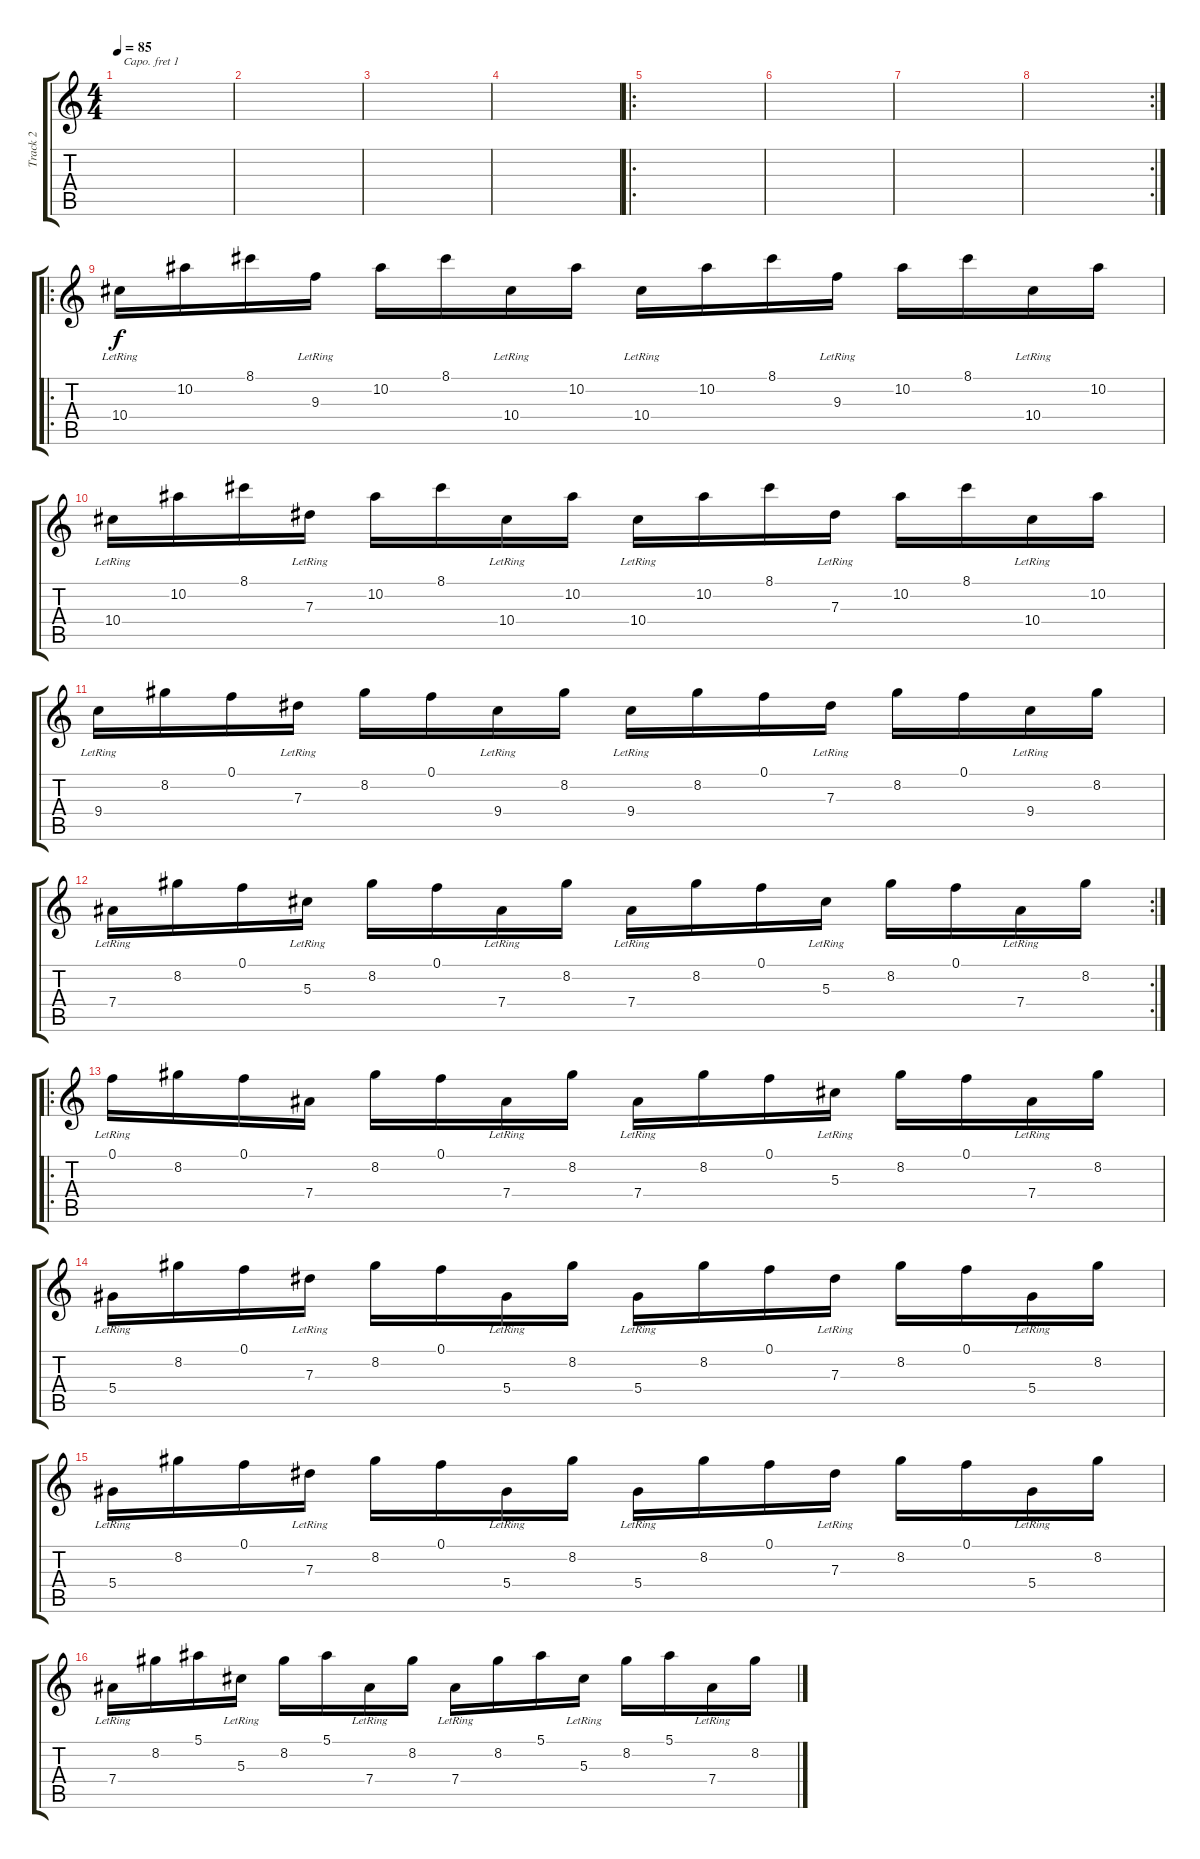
\track ("Track 2" "Track 2") {instrument acousticguitarnylon}
\staff {score tabs}
\capo 1
\tuning (E4 B3 G3 D3 A2 E2) {hide}
\ts (4 4)
\tempo 85
\clef g2
\ks c
|
|
|
|
\ro
|
|
|
\rc 2
|
\ro
10.4{lr}.16 10.2.16 8.1.16 9.3{lr}.16 10.2.16 8.1.16 10.4{lr}.16 10.2.16 10.4{lr}.16 10.2.16 8.1.16 9.3{lr}.16 10.2.16 8.1.16 10.4{lr}.16 10.2.16 |
10.4{lr}.16 10.2.16 8.1.16 7.3{lr}.16 10.2.16 8.1.16 10.4{lr}.16 10.2.16 10.4{lr}.16 10.2.16 8.1.16 7.3{lr}.16 10.2.16 8.1.16 10.4{lr}.16 10.2.16 |
9.4{lr}.16 8.2.16 0.1.16 7.3{lr}.16 8.2.16 0.1.16 9.4{lr}.16 8.2.16 9.4{lr}.16 8.2.16 0.1.16 7.3{lr}.16 8.2.16 0.1.16 9.4{lr}.16 8.2.16 |
\rc 2
7.4{lr}.16 8.2.16 0.1.16 5.3{lr}.16 8.2.16 0.1.16 7.4{lr}.16 8.2.16 7.4{lr}.16 8.2.16 0.1.16 5.3{lr}.16 8.2.16 0.1.16 7.4{lr}.16 8.2.16 |
\ro
0.1{lr}.16{volume 14} 8.2.16 0.1.16 7.4.16 8.2.16 0.1.16 7.4{lr}.16 8.2.16 7.4{lr}.16 8.2.16 0.1.16 5.3{lr}.16 8.2.16 0.1.16 7.4{lr}.16 8.2.16 |
5.4{lr}.16 8.2.16 0.1.16 7.3{lr}.16 8.2.16 0.1.16 5.4{lr}.16 8.2.16 5.4{lr}.16 8.2.16 0.1.16 7.3{lr}.16 8.2.16 0.1.16 5.4{lr}.16 8.2.16 |
5.4{lr}.16 8.2.16 0.1.16 7.3{lr}.16 8.2.16 0.1.16 5.4{lr}.16 8.2.16 5.4{lr}.16 8.2.16 0.1.16 7.3{lr}.16 8.2.16 0.1.16 5.4{lr}.16 8.2.16 |
7.4{lr}.16 8.2.16 5.1.16 5.3{lr}.16 8.2.16 5.1.16 7.4{lr}.16 8.2.16 7.4{lr}.16 8.2.16 5.1.16 5.3{lr}.16 8.2.16 5.1.16 7.4{lr}.16 8.2.16
